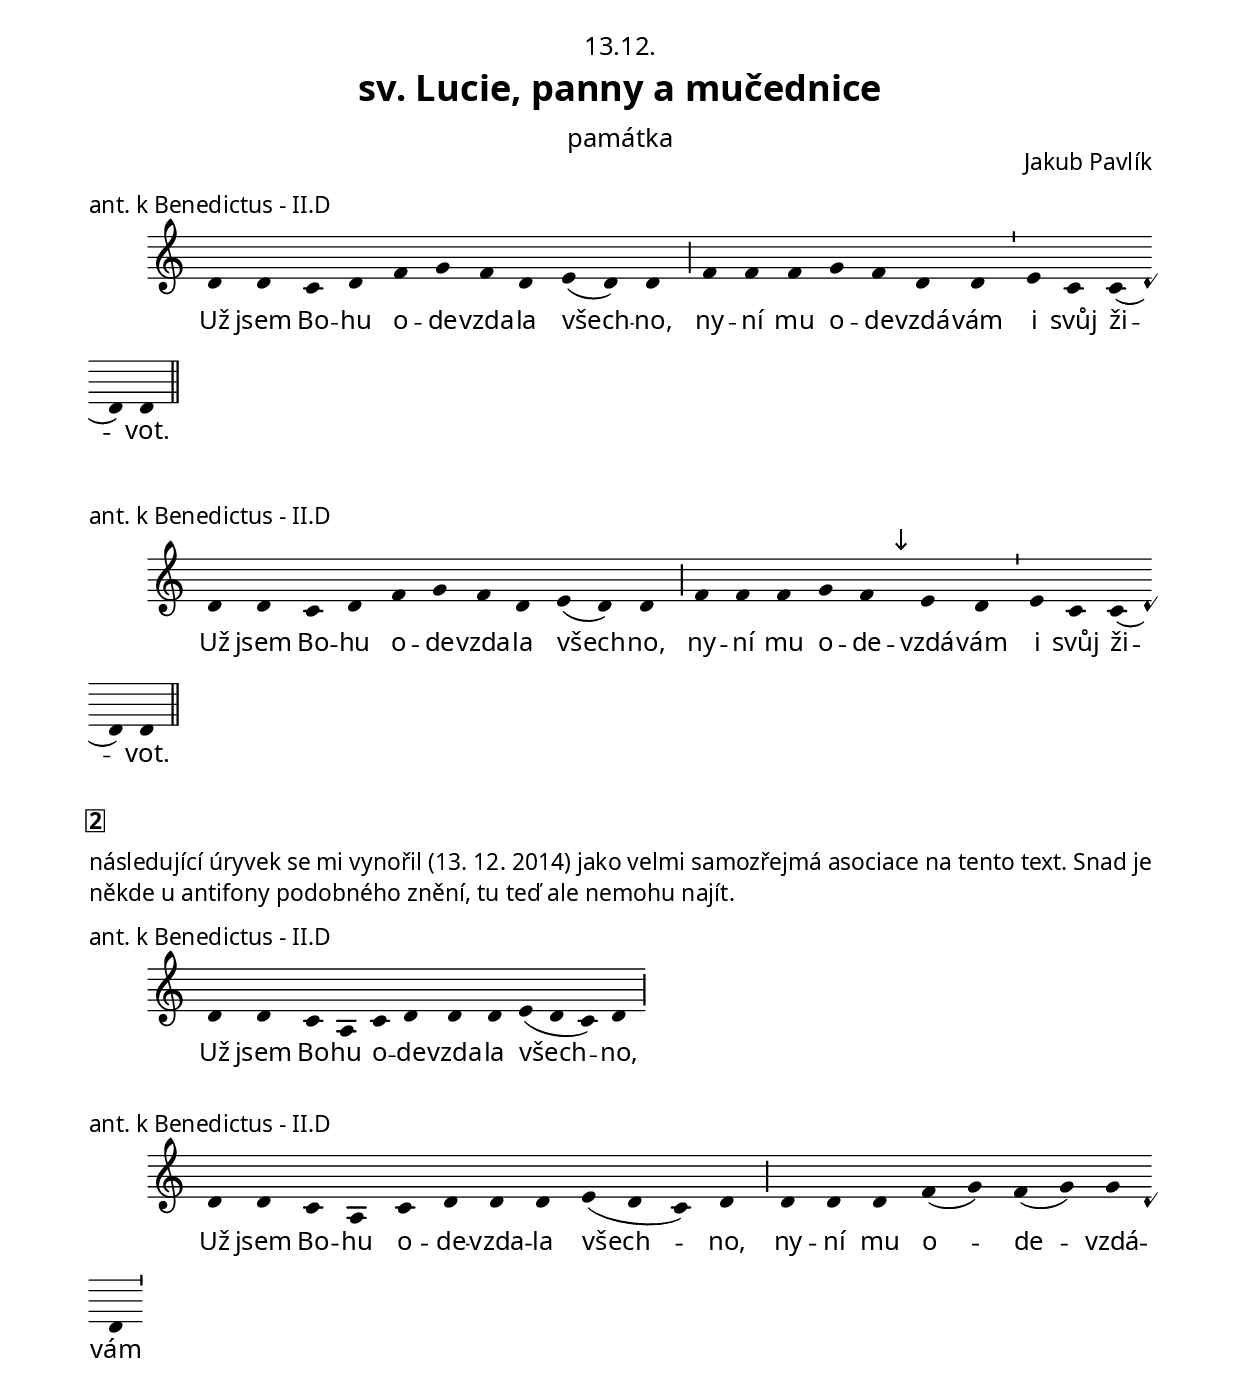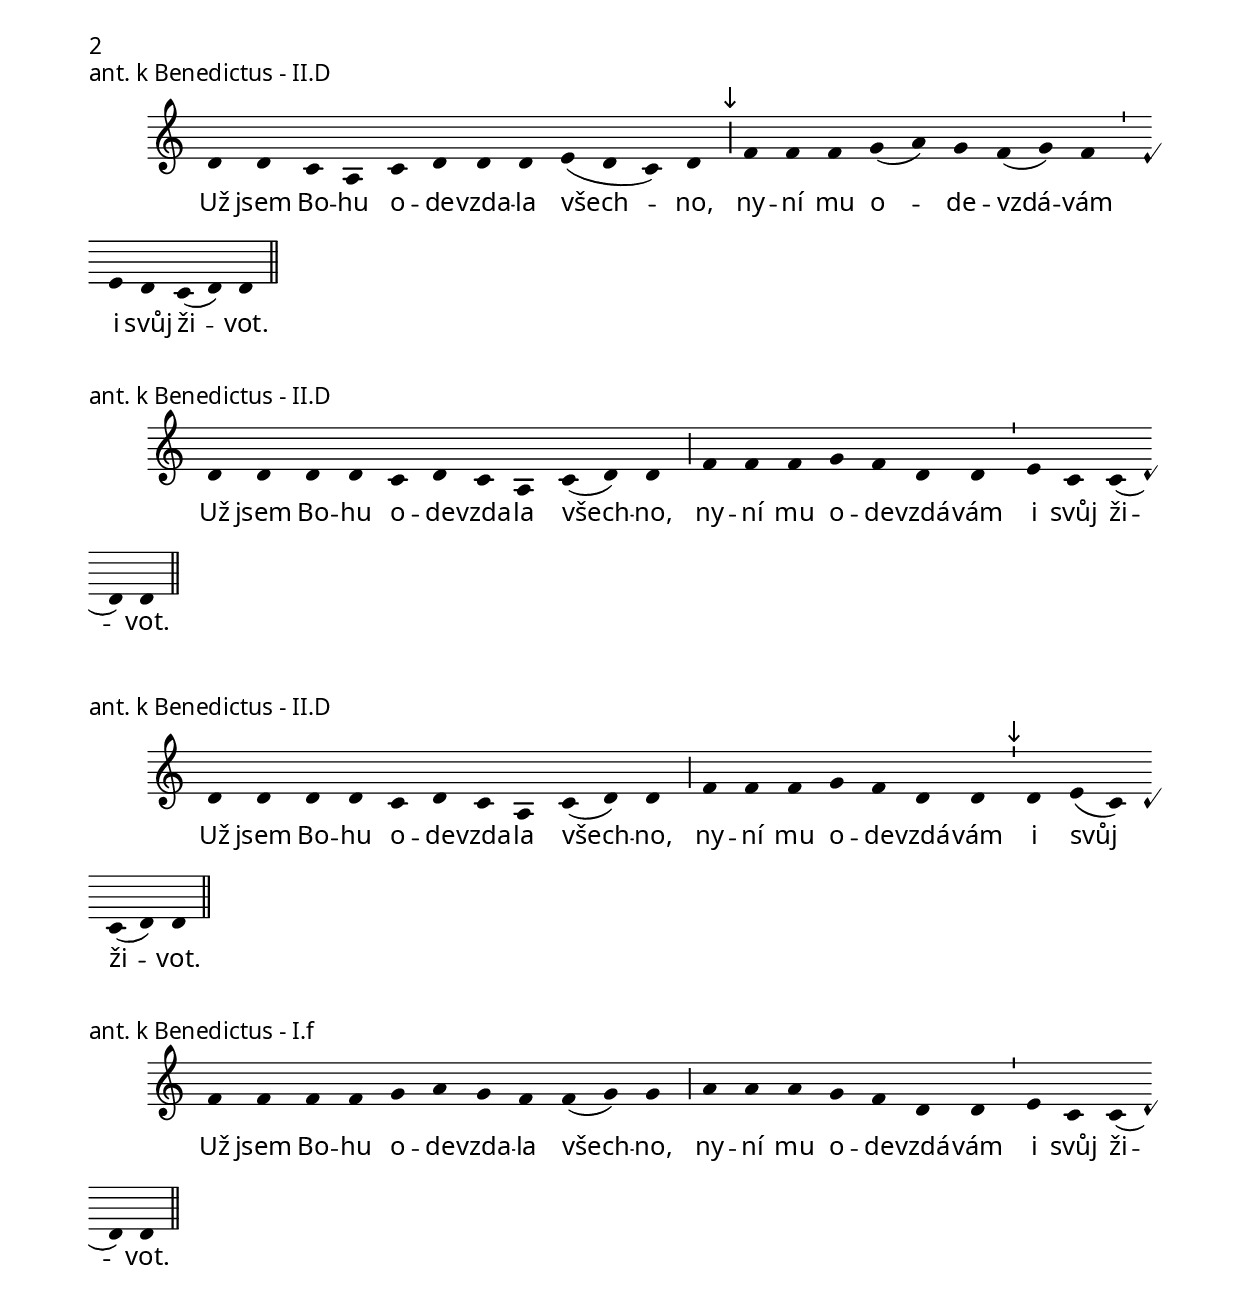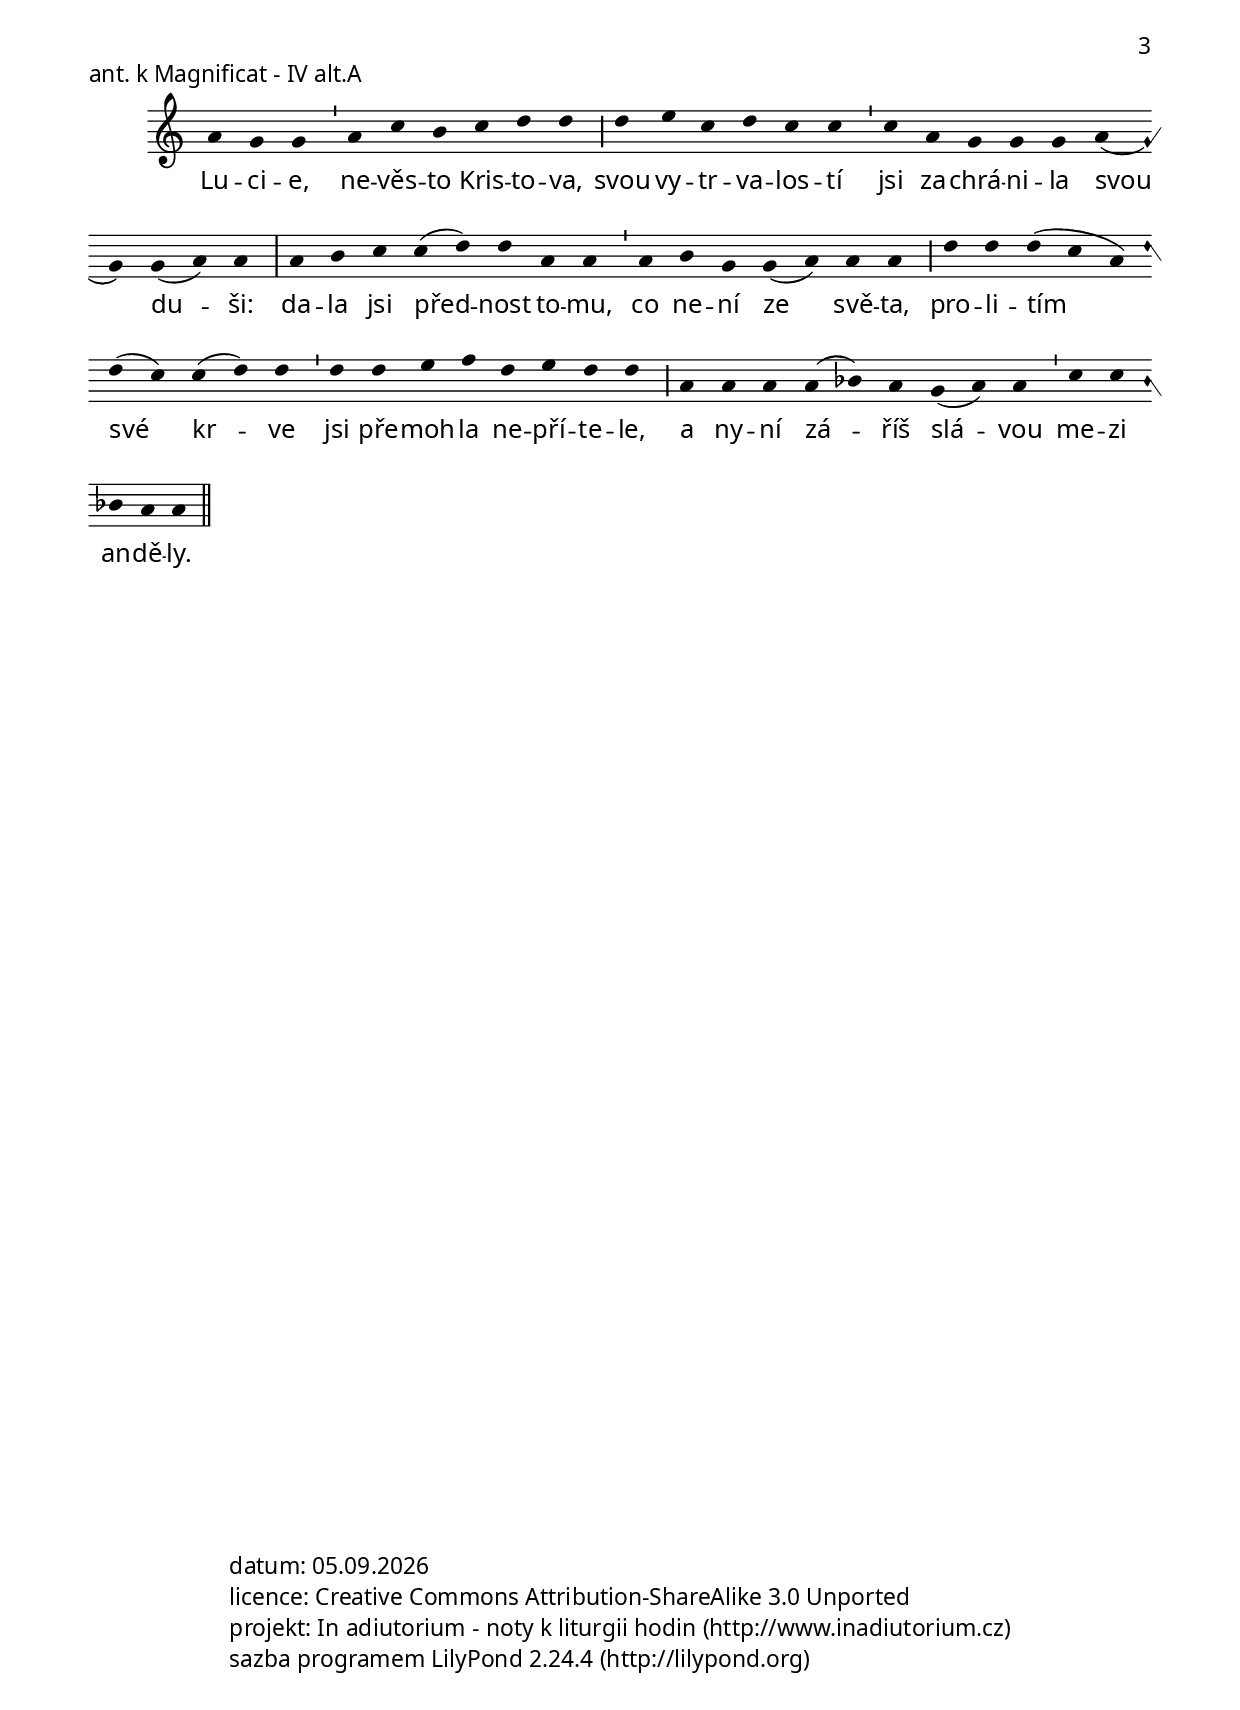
\version "2.17.5"

\include "../spolecne.ly"

\header {
  title = \markup\titleSvatek
            "sv. Lucie, panny a mučednice"
            "památka"
            13.12.
  composer = "Jakub Pavlík"
}

\score {
  \relative c' {
    \choralniRezim
    d4 d c d f g f d e( d) d \barMaior
    f f f g f d d \barMin e c c( d) d \barFinalis
  }
  \addlyrics {
    Už jsem Bo -- hu o -- de -- vzda -- la všech -- no,
    ny -- ní mu o -- de -- vzdá -- vám i svůj ži -- vot.
  }
  \header {
    quid = "ant. k Benedictus"
    modus = "II"
    differentia = "D"
    psalmus = ""
    id = ""
    piece = \markup {\sestavTitulekBezZalmu}
  }
}

\score {
  \relative c' {
    \choralniRezim
    d4 d c d f g f d e( d) d \barMaior
    f f f g f \mark\sipka e d \barMin e c c( d) d \barFinalis
  }
  \addlyrics {
    Už jsem Bo -- hu o -- de -- vzda -- la všech -- no,
    ny -- ní mu o -- de -- vzdá -- vám i svůj ži -- vot.
  }
  \header {
    quid = "ant. k Benedictus"
    modus = "II"
    differentia = "D"
    psalmus = ""
    id = ""
    piece = \markup {\sestavTitulekBezZalmu}
  }
}

\markup\nadpisSkupiny 2

\markup\justify\sans{následující úryvek se mi vynořil (13. 12. 2014)
jako velmi samozřejmá asociace na tento text. Snad je někde u antifony
podobného znění, tu teď ale nemohu najít.}
\score {
  \relative c' {
    \choralniRezim
    d4 d c a c d d d e( d c) d \barMaior
  }
  \addlyrics {
    Už jsem Bo -- hu o -- de -- vzda -- la všech -- no,
    ny -- ní mu o -- de -- vzdá -- vám i svůj ži -- vot.
  }
  \header {
    quid = "ant. k Benedictus"
    modus = "II"
    differentia = "D"
    psalmus = ""
    id = ""
    piece = \markup {\sestavTitulekBezZalmu}
  }
}

\score {
  \relative c' {
    \choralniRezim
    d4 d c a c d d d e( d c) d \barMaior
    d d d f( g) f( g) g d \barMin
  }
  \addlyrics {
    Už jsem Bo -- hu o -- de -- vzda -- la všech -- no,
    ny -- ní mu o -- de -- vzdá -- vám i svůj ži -- vot.
  }
  \header {
    quid = "ant. k Benedictus"
    modus = "II"
    differentia = "D"
    psalmus = ""
    id = ""
    piece = \markup {\sestavTitulekBezZalmu}
  }
}

\score {
  \relative c' {
    \choralniRezim
    d4 d c a c d d d e( d c) d \barMaior
    \mark\sipka f f f g( a) g f( g) f \barMin e d c( d) d \barFinalis
  }
  \addlyrics {
    Už jsem Bo -- hu o -- de -- vzda -- la všech -- no,
    ny -- ní mu o -- de -- vzdá -- vám i svůj ži -- vot.
  }
  \header {
    quid = "ant. k Benedictus"
    modus = "II"
    differentia = "D"
    psalmus = ""
    id = ""
    piece = \markup {\sestavTitulekBezZalmu}
  }
}

\score {
  \relative c' {
    \choralniRezim
    d4 d d d c d c a c( d) d \barMaior
    f f f g f d d \barMin e c c( d) d \barFinalis
  }
  \addlyrics {
    Už jsem Bo -- hu o -- de -- vzda -- la všech -- no,
    ny -- ní mu o -- de -- vzdá -- vám i svůj ži -- vot.
  }
  \header {
    quid = "ant. k Benedictus"
    modus = "II"
    differentia = "D"
    psalmus = ""
    id = ""
    piece = \markup {\sestavTitulekBezZalmu}
  }
}

\score {
  \relative c' {
    \choralniRezim
    d4 d d d c d c a c( d) d \barMaior
    f f f g f d d \barMin \mark\sipka d e( c) c( d) d \barFinalis
  }
  \addlyrics {
    Už jsem Bo -- hu o -- de -- vzda -- la všech -- no,
    ny -- ní mu o -- de -- vzdá -- vám i svůj ži -- vot.
  }
  \header {
    quid = "ant. k Benedictus"
    modus = "II"
    differentia = "D"
    psalmus = ""
    id = ""
    piece = \markup {\sestavTitulekBezZalmu}
  }
}

\score {
  \relative c' {
    \choralniRezim
    f4 f f f g a g f f( g) g \barMaior
    a a a g f d d \barMin e c c( d) d \barFinalis
  }
  \addlyrics {
    Už jsem Bo -- hu o -- de -- vzda -- la všech -- no,
    ny -- ní mu o -- de -- vzdá -- vám i svůj ži -- vot.
  }
  \header {
    quid = "ant. k Benedictus"
    modus = "I"
    differentia = "f"
    psalmus = ""
    id = ""
    piece = \markup {\sestavTitulekBezZalmu}
  }
}

\pageBreak

\score {
  \relative c'' {
    \choralniRezim
    a4 g g \barMin a c b c d d \barMaior
    d e c d c c \barMin c a g g g a( g) g( a) a \barMax
    a b c c( d) d a a \barMin a b g g( a) a a \barMaior
    d d d( c a) d( c) c( d) d \barMin d d e f d e d d \barMaior
    a a a a( bes) a g( a) a \barMin c c bes a a \barFinalis
  }
  \addlyrics {
    Lu -- ci -- e, ne -- věs -- to Kris -- to -- va,
    svou vy -- tr -- va -- los -- tí jsi za -- chrá -- ni -- la svou du -- ši:
    da -- la jsi před -- nost to -- mu, co ne -- ní ze svě -- ta,
    pro -- li -- tím své kr -- ve jsi pře -- moh -- la ne -- pří -- te -- le,
    a ny -- ní zá -- říš slá -- vou
    me -- zi an -- dě -- ly.
  }
  \header {
    quid = "ant. k Magnificat"
    modus = "IV alt"
    differentia = "A"
    psalmus = ""
    id = ""
    piece = \markup {\sestavTitulekBezZalmu}
  }
}